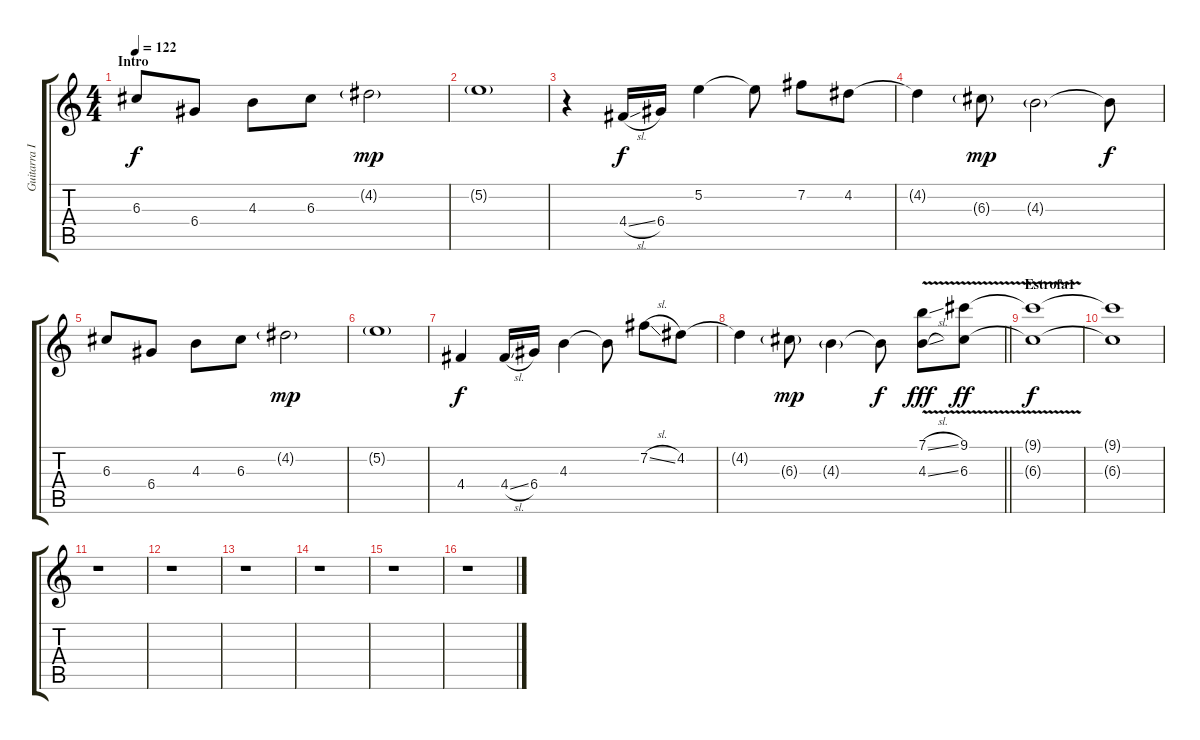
\track ("Guitarra I" "Guitarra I") {instrument acousticguitarsteel}
\staff {score tabs}
\tuning (E4 B3 G3 D3 A2 E2) {hide}
\ts (4 4)
\section ("" "Intro")
\tempo 122
\clef g2
\ks c
6.3.8{dy f instrument acousticguitarsteel} 6.4.8 4.3.8 6.3.8 4.2{g}.2{dy mp} |
5.2{g}.1 |
r.4 4.4{sl}.16{dy f} 6.4.16 5.2.4 5.2{t}.8 7.2.8 4.2.8 |
4.2{t}.4 6.3{g}.8{dy mp} 4.3{g}.2 4.3{t}.8{dy f} |
6.3.8 6.4.8 4.3.8 6.3.8 4.2{g}.2{dy mp} |
5.2{g}.1 |
4.4.4{dy f} 4.4{sl}.16 6.4.16 4.3.4 4.3{t}.8 7.2{sl}.8 4.2.8 |
\barLineRight lightlight
4.2{t}.4 6.3{g}.8{dy mp} 4.3{g}.4 4.3{t}.8{dy f} (7.1{sl} 4.3{v sl}).8{dy fff} (9.1{v} 6.3).8{dy ff} |
\section ("" "Estrofa1")
(9.1{t} 6.3{t}).1{dy f} |
(9.1{t} 6.3{t}).1 |
r.1 |
r.1 |
r.1 |
r.1 |
r.1 |
r.1
